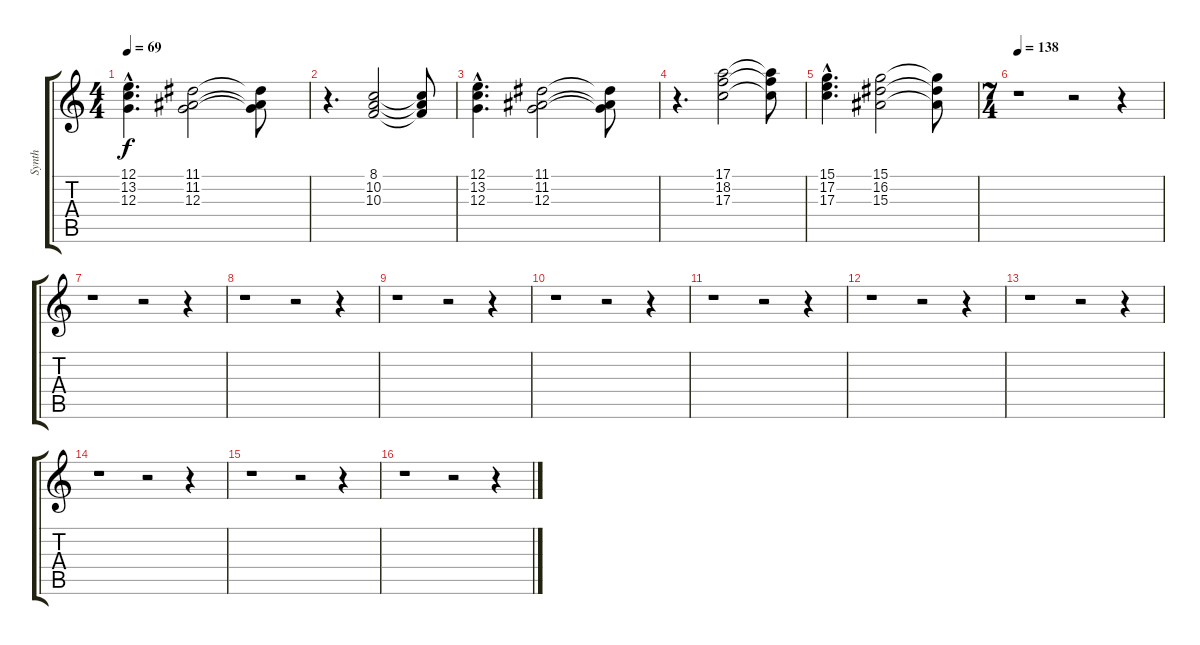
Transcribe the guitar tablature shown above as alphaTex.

\track ("Synth" "Synth") {instrument lead2sawtooth}
\staff {score tabs}
\tuning (E4 B3 G3 D3 A2 E2) {hide}
\ts (4 4)
\tempo 69
\clef g2
\ks c
(12.1{hac} 13.2{hac} 12.3{hac}).4{d dy f} (11.1 11.2 12.3).2 (11.1{t} 11.2{t} 12.3{t}).8 |
r.4{d} (8.1 10.2 10.3).2 (8.1{t} 10.2{t} 10.3{t}).8 |
(12.1{hac} 13.2{hac} 12.3{hac}).4{d} (11.1 11.2 12.3).2 (11.1{t} 11.2{t} 12.3{t}).8 |
r.4{d} (17.1 18.2 17.3).2 (17.1{t} 18.2{t} 17.3{t}).8 |
(15.1{hac} 17.2{hac} 17.3{hac}).4{d} (15.1 16.2 15.3).2 (15.1{t} 16.2{t} 15.3{t}).8 |
\ts (7 4)
\tempo 138
r.1 r.2 r.4 |
r.1 r.2 r.4 |
r.1 r.2 r.4 |
r.1 r.2 r.4 |
r.1 r.2 r.4 |
r.1 r.2 r.4 |
r.1 r.2 r.4 |
r.1 r.2 r.4 |
r.1 r.2 r.4 |
r.1 r.2 r.4 |
r.1 r.2 r.4
